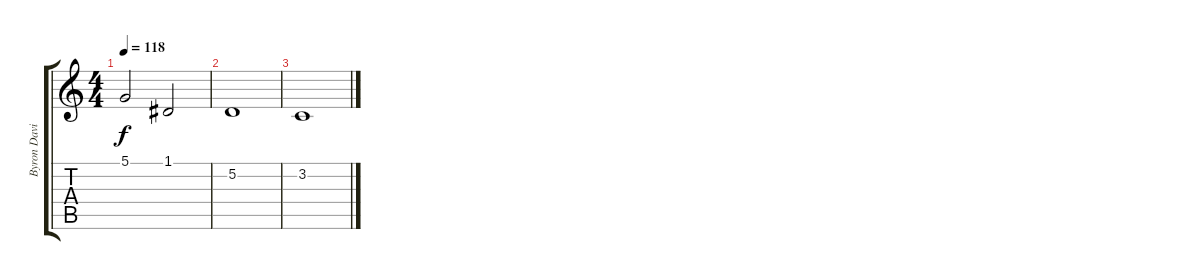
\track ("Byron Davis" "Byron Davi") {instrument lead2sawtooth}
\staff {score tabs}
\tuning (D4 A3 F3 C3 G2 C2) {hide}
\ts (4 4)
\tempo 118
\clef g2
\ks c
5.1.2{dy f} 1.1.2 |
5.2.1 |
3.2.1
